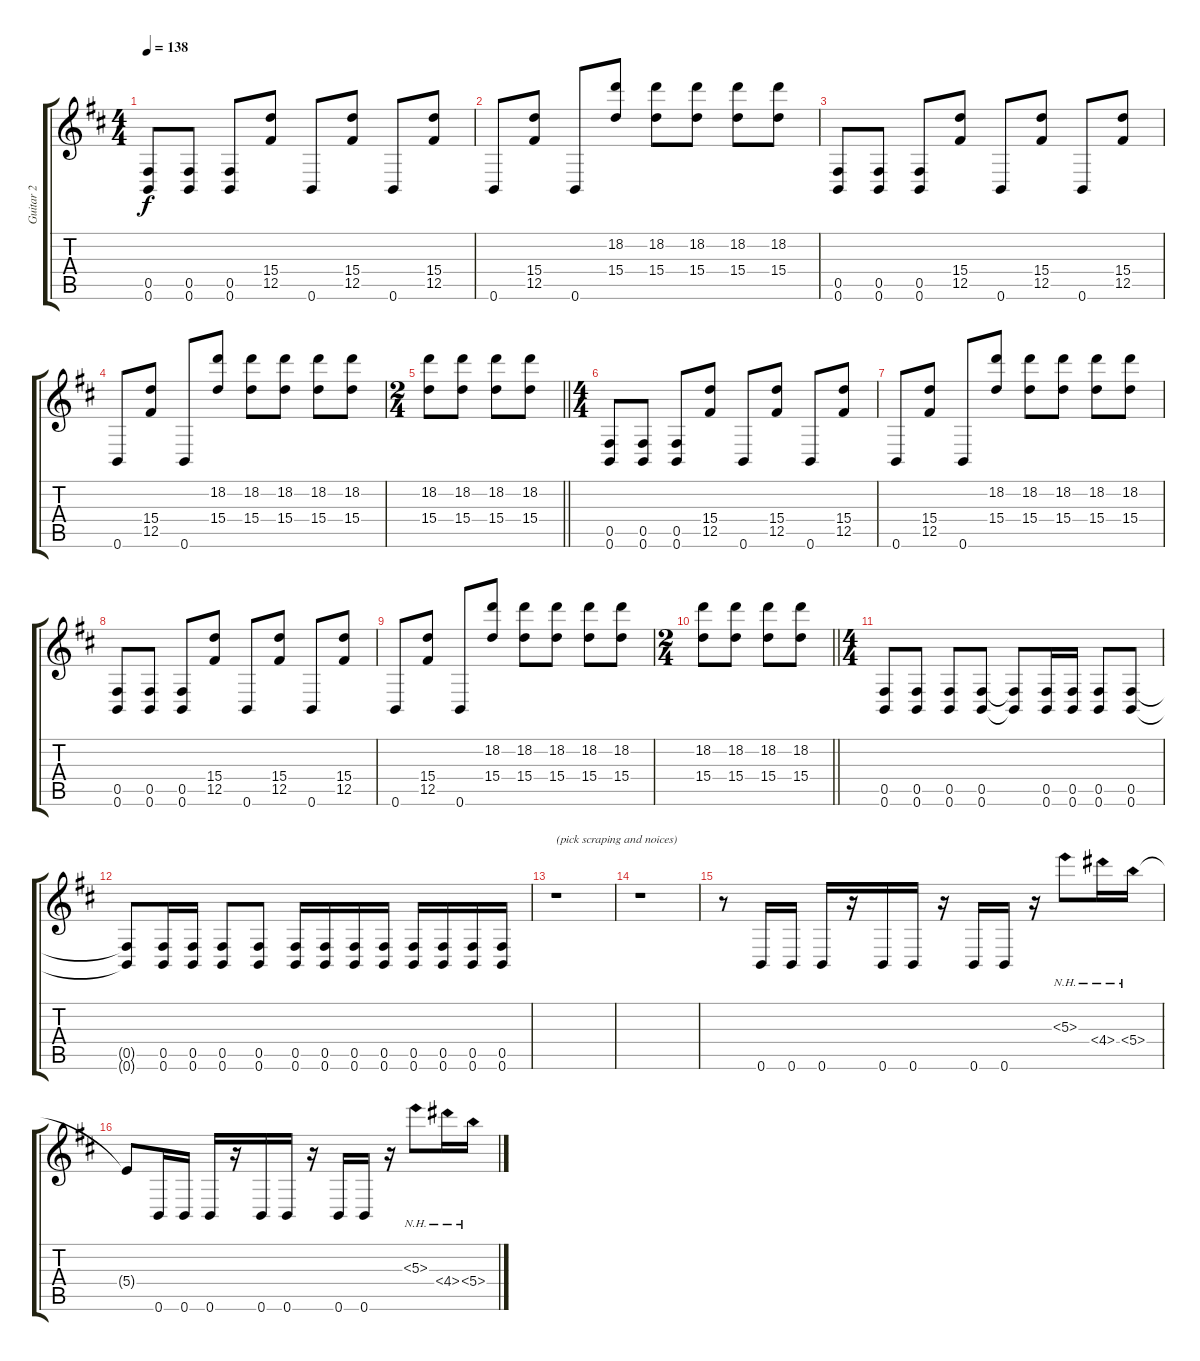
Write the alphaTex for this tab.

\track ("Guitar 2" "Guitar 2") {instrument overdrivenguitar}
\staff {score tabs}
\tuning (Db4 Ab3 E3 B2 Gb2 B1) {hide}
\ts (4 4)
\tempo 138
\clef g2
\ks bminor
(0.5 0.6).8{dy f} (0.5 0.6).8 (0.5 0.6).8 (15.4 12.5).8 0.6.8 (15.4 12.5).8 0.6.8 (15.4 12.5).8 |
0.6.8 (15.4 12.5).8 0.6.8 (18.2 15.4).8 (18.2 15.4).8 (18.2 15.4).8 (18.2 15.4).8 (18.2 15.4).8 |
(0.5 0.6).8 (0.5 0.6).8 (0.5 0.6).8 (15.4 12.5).8 0.6.8 (15.4 12.5).8 0.6.8 (15.4 12.5).8 |
0.6.8 (15.4 12.5).8 0.6.8 (18.2 15.4).8 (18.2 15.4).8 (18.2 15.4).8 (18.2 15.4).8 (18.2 15.4).8 |
\ts (2 4)
\barLineRight lightlight
(18.2 15.4).8 (18.2 15.4).8 (18.2 15.4).8 (18.2 15.4).8 |
\ts (4 4)
(0.5 0.6).8 (0.5 0.6).8 (0.5 0.6).8 (15.4 12.5).8 0.6.8 (15.4 12.5).8 0.6.8 (15.4 12.5).8 |
0.6.8 (15.4 12.5).8 0.6.8 (18.2 15.4).8 (18.2 15.4).8 (18.2 15.4).8 (18.2 15.4).8 (18.2 15.4).8 |
(0.5 0.6).8 (0.5 0.6).8 (0.5 0.6).8 (15.4 12.5).8 0.6.8 (15.4 12.5).8 0.6.8 (15.4 12.5).8 |
0.6.8 (15.4 12.5).8 0.6.8 (18.2 15.4).8 (18.2 15.4).8 (18.2 15.4).8 (18.2 15.4).8 (18.2 15.4).8 |
\ts (2 4)
\barLineRight lightlight
(18.2 15.4).8 (18.2 15.4).8 (18.2 15.4).8 (18.2 15.4).8 |
\ts (4 4)
(0.5 0.6).8 (0.5 0.6).8 (0.5 0.6).8 (0.5 0.6).8 (0.5{t} 0.6{t}).8 (0.5 0.6).16 (0.5 0.6).16 (0.5 0.6).8 (0.5 0.6).8 |
(0.5{t} 0.6{t}).8 (0.5 0.6).16 (0.5 0.6).16 (0.5 0.6).8 (0.5 0.6).8 (0.5 0.6).16 (0.5 0.6).16 (0.5 0.6).16 (0.5 0.6).16 (0.5 0.6).16 (0.5 0.6).16 (0.5 0.6).16 (0.5 0.6).16 |
r.1{txt "(pick scraping and noices)"} |
r.1 |
r.8 0.6.16 0.6.16 0.6.16 r.16 0.6.16 0.6.16 r.16 0.6.16 0.6.16 r.16 5.3{nh}.8 4.4{nh}.16 5.4{nh}.16 |
5.4{t}.8 0.6.16 0.6.16 0.6.16 r.16 0.6.16 0.6.16 r.16 0.6.16 0.6.16 r.16 5.3{nh}.8 4.4{nh}.16 5.4{nh}.16
